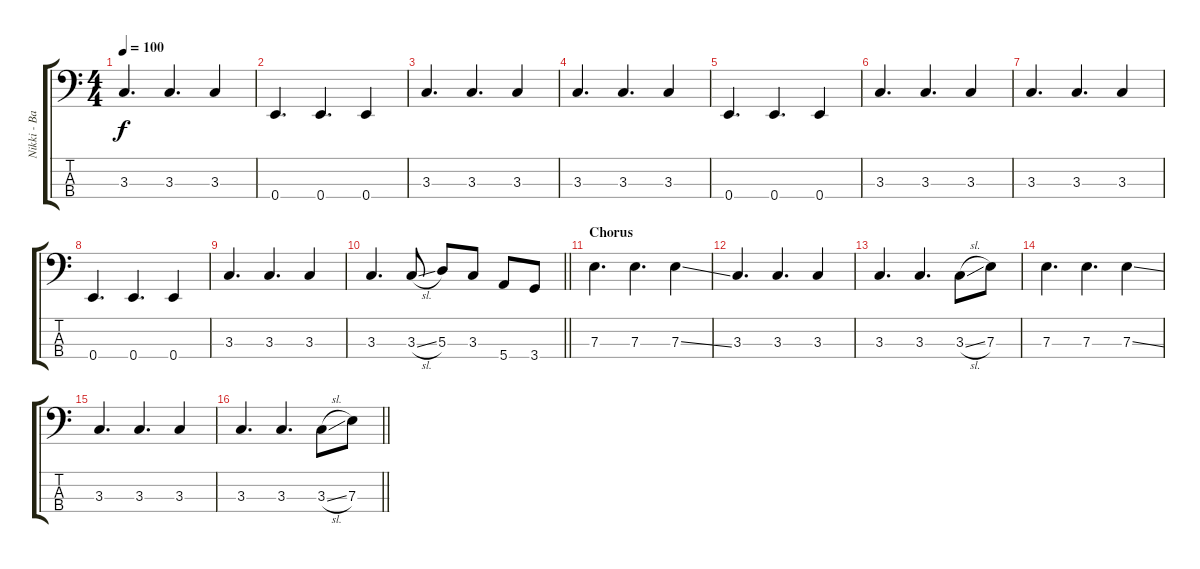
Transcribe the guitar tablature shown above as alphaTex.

\track ("Nikki - Bass" "Nikki - Ba") {instrument electricbassfinger}
\staff {score tabs}
\tuning (G2 D2 A1 E1) {hide}
\ts (4 4)
\tempo 100
\clef f4
\ks c
3.3.4{d dy f} 3.3.4{d} 3.3.4 |
0.4.4{d} 0.4.4{d} 0.4.4 |
3.3.4{d} 3.3.4{d} 3.3.4 |
3.3.4{d} 3.3.4{d} 3.3.4 |
0.4.4{d} 0.4.4{d} 0.4.4 |
3.3.4{d} 3.3.4{d} 3.3.4 |
3.3.4{d} 3.3.4{d} 3.3.4 |
0.4.4{d} 0.4.4{d} 0.4.4 |
3.3.4{d} 3.3.4{d} 3.3.4 |
\barLineRight lightlight
3.3.4{d} 3.3{sl}.8 5.3.8 3.3.8 5.4.8 3.4.8 |
\section ("" "Chorus")
7.3.4{d} 7.3.4{d} 7.3{ss}.4 |
3.3.4{d} 3.3.4{d} 3.3.4 |
3.3.4{d} 3.3.4{d} 3.3{sl}.8 7.3.8 |
7.3.4{d} 7.3.4{d} 7.3{ss}.4 |
3.3.4{d} 3.3.4{d} 3.3.4 |
\barLineRight lightlight
3.3.4{d} 3.3.4{d} 3.3{sl}.8 7.3.8
